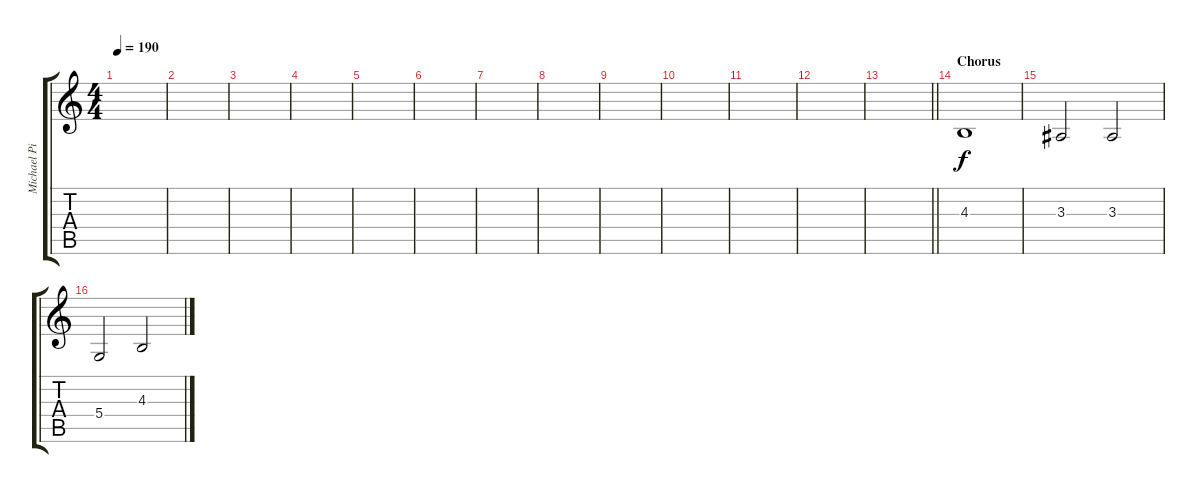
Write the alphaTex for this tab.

\track ("Michael Pinnella - Keyboard (Chior)" "Michael Pi") {instrument choiraahs}
\staff {score tabs}
\tuning (E4 B3 G3 D3 A2 E2) {hide}
\ts (4 4)
\tempo 190
\clef g2
\ks c
|
|
|
|
|
|
|
|
|
|
|
|
\barLineRight lightlight
|
\section ("" "Chorus")
4.3.1 |
3.3.2 3.3.2 |
5.4.2 4.3.2
